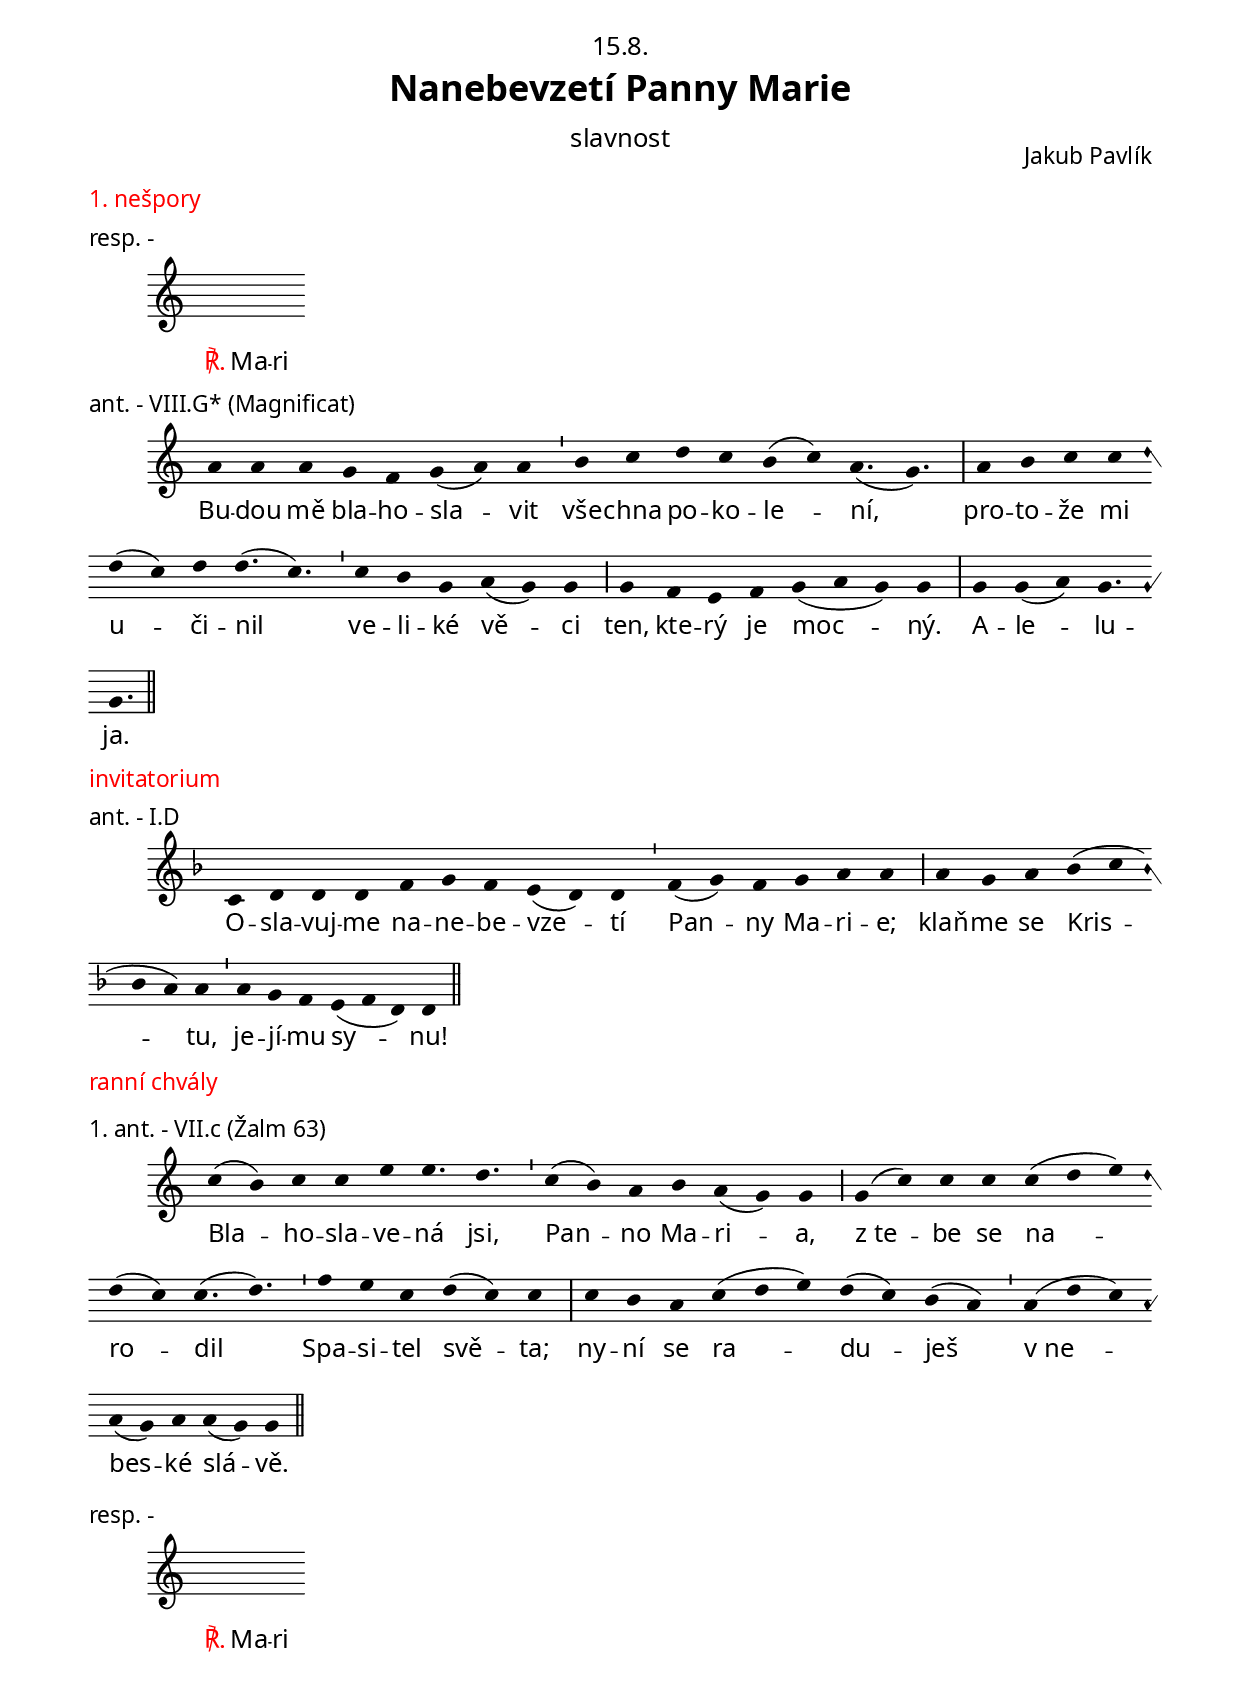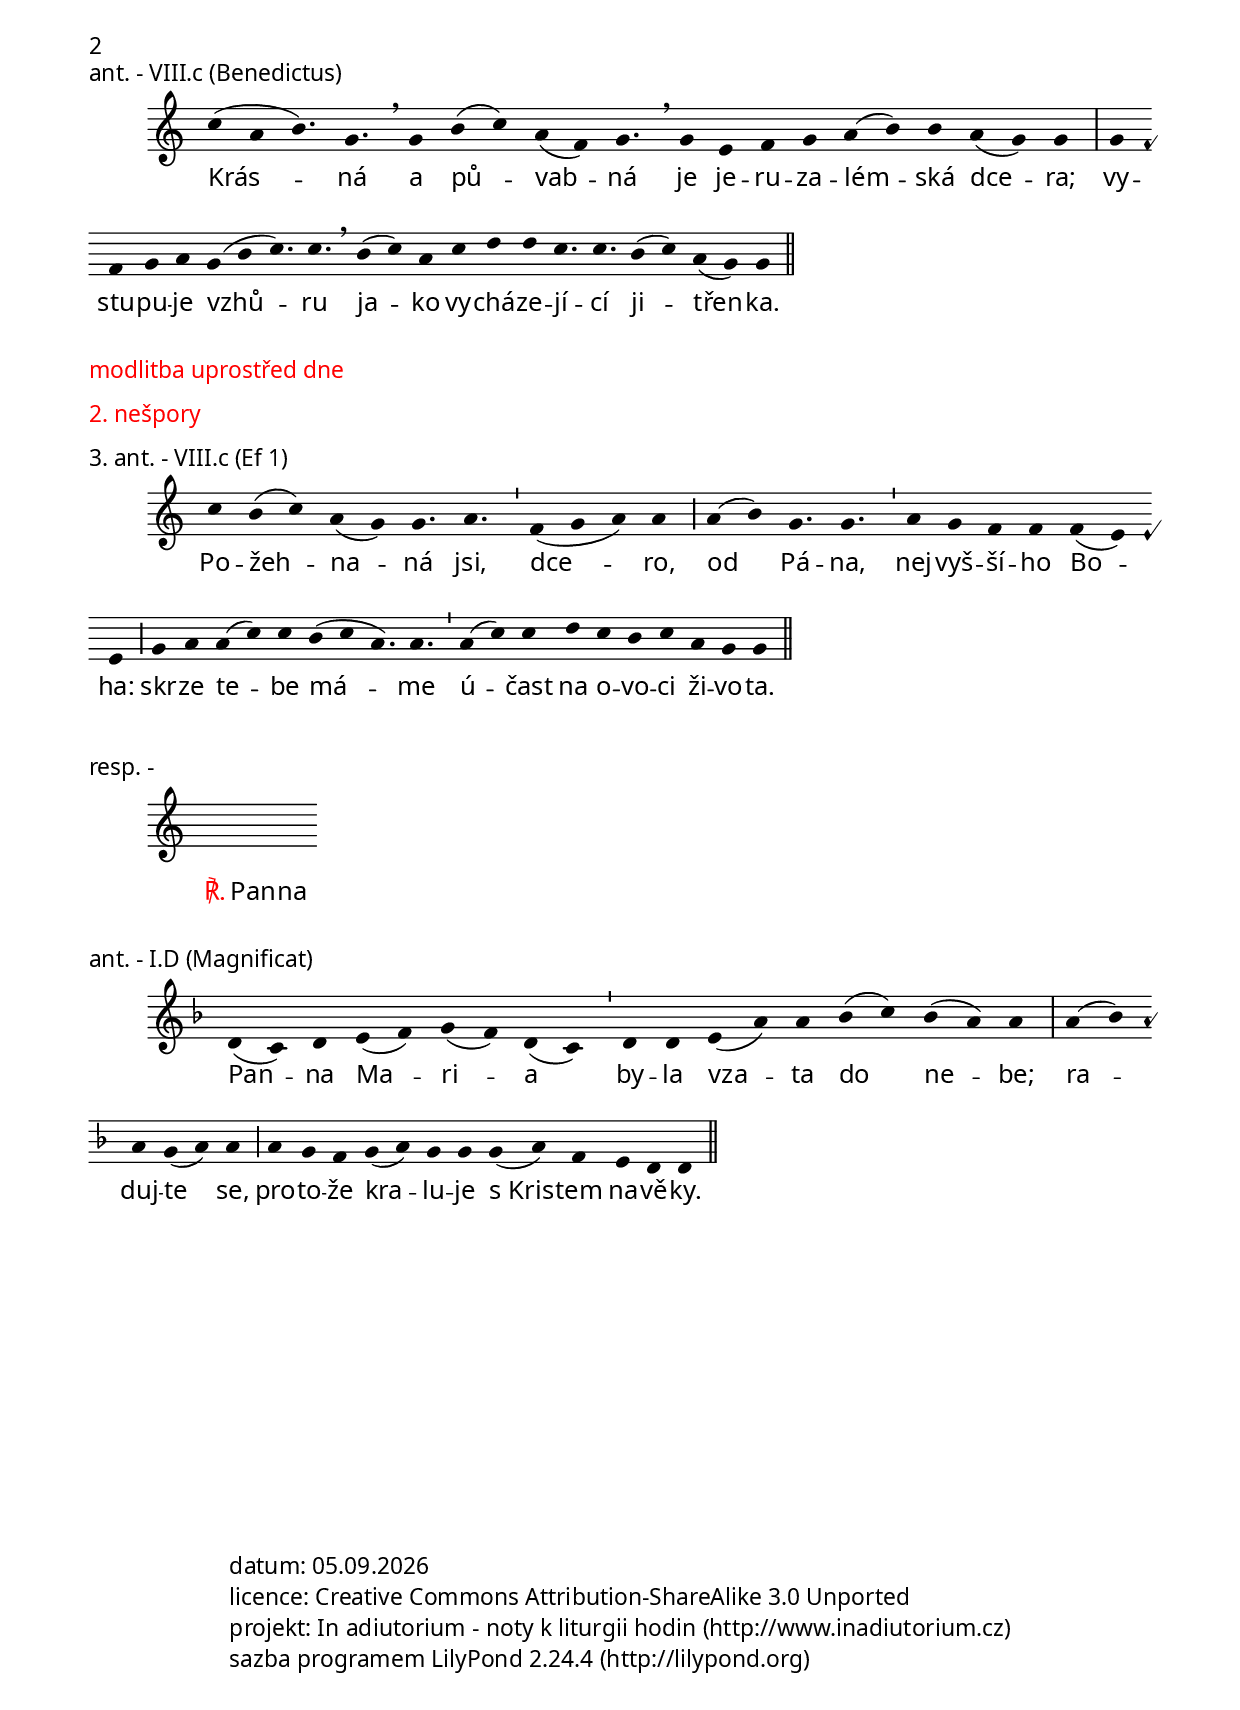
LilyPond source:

\version "2.15.37"

\include "../spolecne.ly"
\include "../dilyresponsorii.ly"

\header {
  title = \markup\titleSvatek
            "Nanebevzetí Panny Marie"
            slavnost
            15.8.
  composer = "Jakub Pavlík"
}

\markup {\nadpisHodinka {"1. nešpory"}}

\score {
  \relative c' {
    \choralniRezim
    
  }
  \addlyrics {
    Kris -- tus vstou -- pil do ne -- be
    a vzal svou nej -- čist -- ší Mat -- ku k_so -- bě,
    a -- by jí dal ú -- čast
    na svém ví -- těz -- ství nad smr -- tí.
  }
  \header {
    quid = "1. ant."
    modus = ""
    differentia = "" 
    psalmus = "Žalm 113"
    id = ""
    piece = \markup {\sestavTitulek}
  }
}

% 2. ant.: Eva nam zavrela nebeskou branu s aleluja - commune de Beata;
% tu musim nejdriv zlidstit, nez ji sem zkopiruji - je hrozna

\score {
  \relative c' {
    \choralniRezim
    
  }
  \addlyrics {
    Pan -- na Ma -- ri -- a je vy -- vý -- še -- na nad ne -- be -- sa;
    chval -- me za to Kris --- ta, je -- jí -- ho Sy -- na.
  }
  \header {
    quid = "3. ant."
    modus = ""
    differentia = "" 
    psalmus = "Ef 1"
    id = ""
    piece = \markup {\sestavTitulek}
  }
}

\score {
  \relative c' {
    \choralniRezim
    
    % R
    \neviditelna a
    
    % V
    \neviditelna a
    
    % R
    \neviditelna a
    
    % Slava
  }
  \addlyrics {
    \Response Ma -- ri -- a by -- la vza -- ta do ne -- be,_*
    ra -- duj -- me se z_to -- ho spo -- lu s_an -- dě -- ly.
    \Verse Dár -- ce ži -- vo -- ta ne -- do -- pus -- til,
    a -- by nad ní pa -- no --- va -- la smrt,_*
    \Response ra -- duj -- me se z_to -- ho spo -- lu s_an -- dě -- ly.
    \textRespDoxologie
  }
  \header {
    quid = "resp."
    modus = ""
    id = ""
    piece = \markup {\sestavTitulekResp}
  }
}

\score {
  \relative c'' {
    \choralniRezim
    a4 a a g f g( a) a \barMin 
    b c d c b( c) a4.( g) \barMax
    a4 b c c d( c) d d4.( c) \barMin
    c4 b g a( g) g \barMaior
    g f e f g( a g) g \barMax
    g g( a) g4. g \barFinalis
  }
  \addlyrics {
    Bu -- dou mě bla -- ho -- sla -- vit 
    vše -- chna po -- ko -- le -- ní,
    pro -- to -- že mi u -- či -- nil 
    ve -- li -- ké vě -- ci 
    ten, kte -- rý je moc -- ný.
    A -- le -- lu -- ja.
  }
  \header {
    quid = "ant."
    modus = "VIII"
    differentia = "G*" 
    psalmus = "Magnificat"
    piece = \markup {\sestavTitulek}
  }
}

\markup {\nadpisHodinka {"invitatorium"}}

\score {
  \relative c' {
    \choralniRezim
    \key f \major
    c4 d d d f g f e( d) d \barMin f( g) f g a a \barMaior
    a g a bes( c bes a) a \barMin
    a g f e( f d) d \barFinalis
  }
  \addlyrics {
    O -- sla -- vuj -- me na -- ne -- be -- vze -- tí Pan -- ny Ma -- ri -- e;
    klaň -- me se Kris -- tu, je -- jí -- mu sy -- nu!
    
    A -- le -- lu -- ja.
  }
  \header {
    quid = "ant."
    modus = "I"
    differentia = "D" 
    psalmus = ""
    fons = "upravena z ant. ze společných textů o P.M."
    piece = \markup {\sestavTitulekBezZalmu}
  }
}


\markup {\nadpisHodinka {"ranní chvály"}}

\score {
  \relative c'' {
    \choralniRezim
    c4( b) c c e e4. d \barMin 
    c4( b) a b a( g) g \barMaior
    g( c) c c c( d e) d( c) c4.( d) \barMin 
    f4 e c d( c) c \barMax
    
    c b a c( d e) d( c) b( a) \barMin 
    a( d c) a( g) a a( g) g \barFinalis
    % c( b) a g g( a g) g \barFinalis
  }
  \addlyrics {
    Bla -- ho -- sla -- ve -- ná jsi, 
    Pan -- no Ma -- ri -- a,
    z_te -- be se na -- ro -- dil 
    Spa -- si -- tel svě -- ta;
    ny -- ní se ra -- du -- ješ v_ne -- bes -- ké slá -- vě.
  }
  \header {
    quid = "1. ant."
    modus = "VII"
    differentia = "c" 
    psalmus = "Žalm 63"
    fons = "commune o P.M., r.ch., 1. ant. - zkraceno"
    piece = \markup {\sestavTitulek}
  }
}

\score {
  \relative c' {
    \choralniRezim
    
  }
  \addlyrics {
    Pan -- na Ma -- ri -- a je vy -- vý -- še -- na nad zá -- stu -- py an -- dě -- lů;
    ra -- duj -- me se všich -- ni
    a spo -- lu s_ni -- mi o -- sla -- vuj -- me Bo -- ha.
  }
  \header {
    quid = "2. ant."
    modus = ""
    differentia = "" 
    psalmus = "Dan 3-III"
    id = ""
    piece = \markup {\sestavTitulek}
  }
}

\score {
  \relative c' {
    \choralniRezim
    
  }
  \addlyrics {
    Tvé jmé -- no Pán tak pro -- sla -- vil,
    že tvá chvá -- la ne -- vy -- mi -- zí z_lid -- ských úst.
  }
  \header {
    quid = "3. ant."
    modus = ""
    differentia = "" 
    psalmus = "Žalm 149"
    id = ""
    piece = \markup {\sestavTitulek}
  }
}

\score {
  \relative c' {
    \choralniRezim
    
    % R
    \neviditelna a
    
    % V
    \neviditelna a
    
    % R
    \neviditelna a
    
    % Slava
  }
  \addlyrics {
    \Response Ma -- ri -- a dnes vstou -- pi -- la do ne -- bes -- kých pří -- byt -- ků;_*
    Kris -- tus jí dal ú -- čast na své slá -- vě.
    \Verse Kra -- lu -- je s_Kris -- tem na -- vě -- ky;
    \Response Kris -- tus jí dal ú -- čast na své slá -- vě.
    \textRespDoxologie
  }
  \header {
    quid = "resp."
    modus = ""
    id = ""
    piece = \markup {\sestavTitulekResp}
  }
}

\score {
  \relative c'' {
    \choralniRezim
    c4( a b4.) g \breathe g4 b( c) a( f) g4. \breathe
    g4 e f g a( b) b a( g) g \bar "|"
    g4 f g a g( b c4.) c \breathe b4( c) a c d d c4. c b4( c) a( g) g \bar "||"
  }
  \addlyrics {
    Krás -- ná a pů -- vab -- ná je je -- ru -- za -- lém -- ská dce -- ra;
    vy -- stu -- pu -- je vzhů -- ru ja -- ko vy -- chá -- ze -- jí -- cí
    ji -- třen -- ka.
  }
  \header {
    quid = "ant."
    modus = "VIII"
    differentia = "c" 
    psalmus = "Benedictus"
    piece = \markup {\sestavTitulek}
  }
}

\markup {\nadpisHodinka {"modlitba uprostřed dne"}}

\score {
  \relative c' {
    \choralniRezim
    
  }
  \addlyrics {
    Ja -- ko ce -- dr na Li -- ba -- no -- nu jsi vy -- vý -- še -- na,
    sva -- tá Bo -- ží Ro -- dič -- ko,
    a ja -- ko cyp -- řiš na ho -- ře Si -- ó -- nu.
  }
  \header {
    quid = "ant. dopoledne"
    modus = ""
    differentia = "" 
    psalmus = ""
    id = ""
    piece = \markup {\sestavTitulekBezZalmu}
  }
}

\score {
  \relative c' {
    \choralniRezim
    
  }
  \addlyrics {
    Pan -- no Ma -- ri -- a, tys na -- še krá -- lov -- na,
    z_te -- be vze -- šlo svě -- tu Slun -- ce spra -- ve -- dl -- nos -- ti.
  }
  \header {
    quid = "ant. v poledne"
    modus = ""
    differentia = "" 
    psalmus = ""
    id = ""
    piece = \markup {\sestavTitulekBezZalmu}
  }
}

\score {
  \relative c' {
    \choralniRezim
    
  }
  \addlyrics {
    Sva -- tá Bo -- ží Ro -- dič -- ko,
    tvá ne -- bes -- ká slá -- va 
    pře -- vy -- šu -- je slá -- vu an -- dě -- lů.
  }
  \header {
    quid = "ant. odpoledne"
    modus = ""
    differentia = "" 
    psalmus = ""
    id = ""
    piece = \markup {\sestavTitulekBezZalmu}
  }
}

\markup {\nadpisHodinka {"2. nešpory"}}

\score {
  \relative c' {
    \choralniRezim
    
  }
  \addlyrics {
    Ma -- ri -- a by -- la vza -- ta do ne -- be,
    an -- dě -- lé se z_to -- ho ra -- du -- jí
    a zpí -- va -- jí Pá -- nu chvá -- ly.
  }
  \header {
    quid = "1. ant."
    modus = ""
    differentia = "" 
    psalmus = "Žalm 122"
    id = ""
    piece = \markup {\sestavTitulek}
  }
}

\score {
  \relative c' {
    \choralniRezim
    
  }
  \addlyrics {
    Ma -- ri -- a Pan -- na by -- la vza -- ta do ne -- bes -- kých pří -- byt -- ků,
    kde Král krá -- lů vlád -- ne v_zá -- ři hvězd.
  }
  \header {
    quid = "2. ant."
    modus = ""
    differentia = "" 
    psalmus = "Žalm 127"
    id = ""
    piece = \markup {\sestavTitulek}
  }
}

\score {
  \relative c'' {
    \choralniRezim
    c4 b( c) a( g) g4. a \barMin f4( g a) a \barMaior
    a( b) g4. g \barMin a4 g f f f( e) e \barMaior
    g a a( c) c b( c a4.) a \barMin 
    a4( c) c d c b c a g g \barFinalis
  }
  \addlyrics {
    Po -- žeh -- na -- ná jsi, dce -- ro,
    od Pá -- na, nej -- vyš -- ší -- ho Bo -- ha:
    skr -- ze te -- be má -- me 
    ú -- čast na o -- vo -- ci ži -- vo -- ta.
  }
  \header {
    quid = "3. ant."
    modus = "VIII"
    differentia = "c" 
    psalmus = "Ef 1"
    fons = "commune o P.M., 1. nešp., 3. ant."
    piece = \markup {\sestavTitulek}
  }
}

\score {
  \relative c' {
    \choralniRezim
    
    % R
    \neviditelna a
    
    % V
    \neviditelna a
    
    % R
    \neviditelna a
    
    % Slava
  }
  \addlyrics {
    \Response Pan -- na Ma -- ri -- a je vy -- vý -- še -- na
    nad zá -- stu -- py an -- dě -- lů;_*
    chval -- me za to Kris -- ta, je -- jí -- ho Sy -- na.
    \Verse O -- na je zna -- me -- ním,
    že i nás při -- jme Bůh k_so -- bě;_*
    \Response chval -- me za to Kris -- ta, je -- jí -- ho Sy -- na.
    \textRespDoxologie
  }
  \header {
    quid = "resp."
    modus = ""
    id = ""
    piece = \markup {\sestavTitulekResp}
  }
}

\score {
  \relative c' {
    \choralniRezim
    \key f \major
    d4( c) d e( f) g( f) d( c) \barMin d d e( a) a bes( c) bes( a) a \barMax
    a( bes) a g( a) a \barMaior
    a g f g( a) g g g( a) f e d d \barFinalis
  }
  \addlyrics {
    Pan -- na Ma -- ri -- a by -- la vza -- ta do ne -- be;
    ra -- duj -- te se, 
    pro -- to -- že kra -- lu -- je s_Kris -- tem na -- vě -- ky.
  }
  \header {
    quid = "ant."
    modus = "I"
    differentia = "D" 
    psalmus = "Magnificat"
    piece = \markup {\sestavTitulek}
  }
}